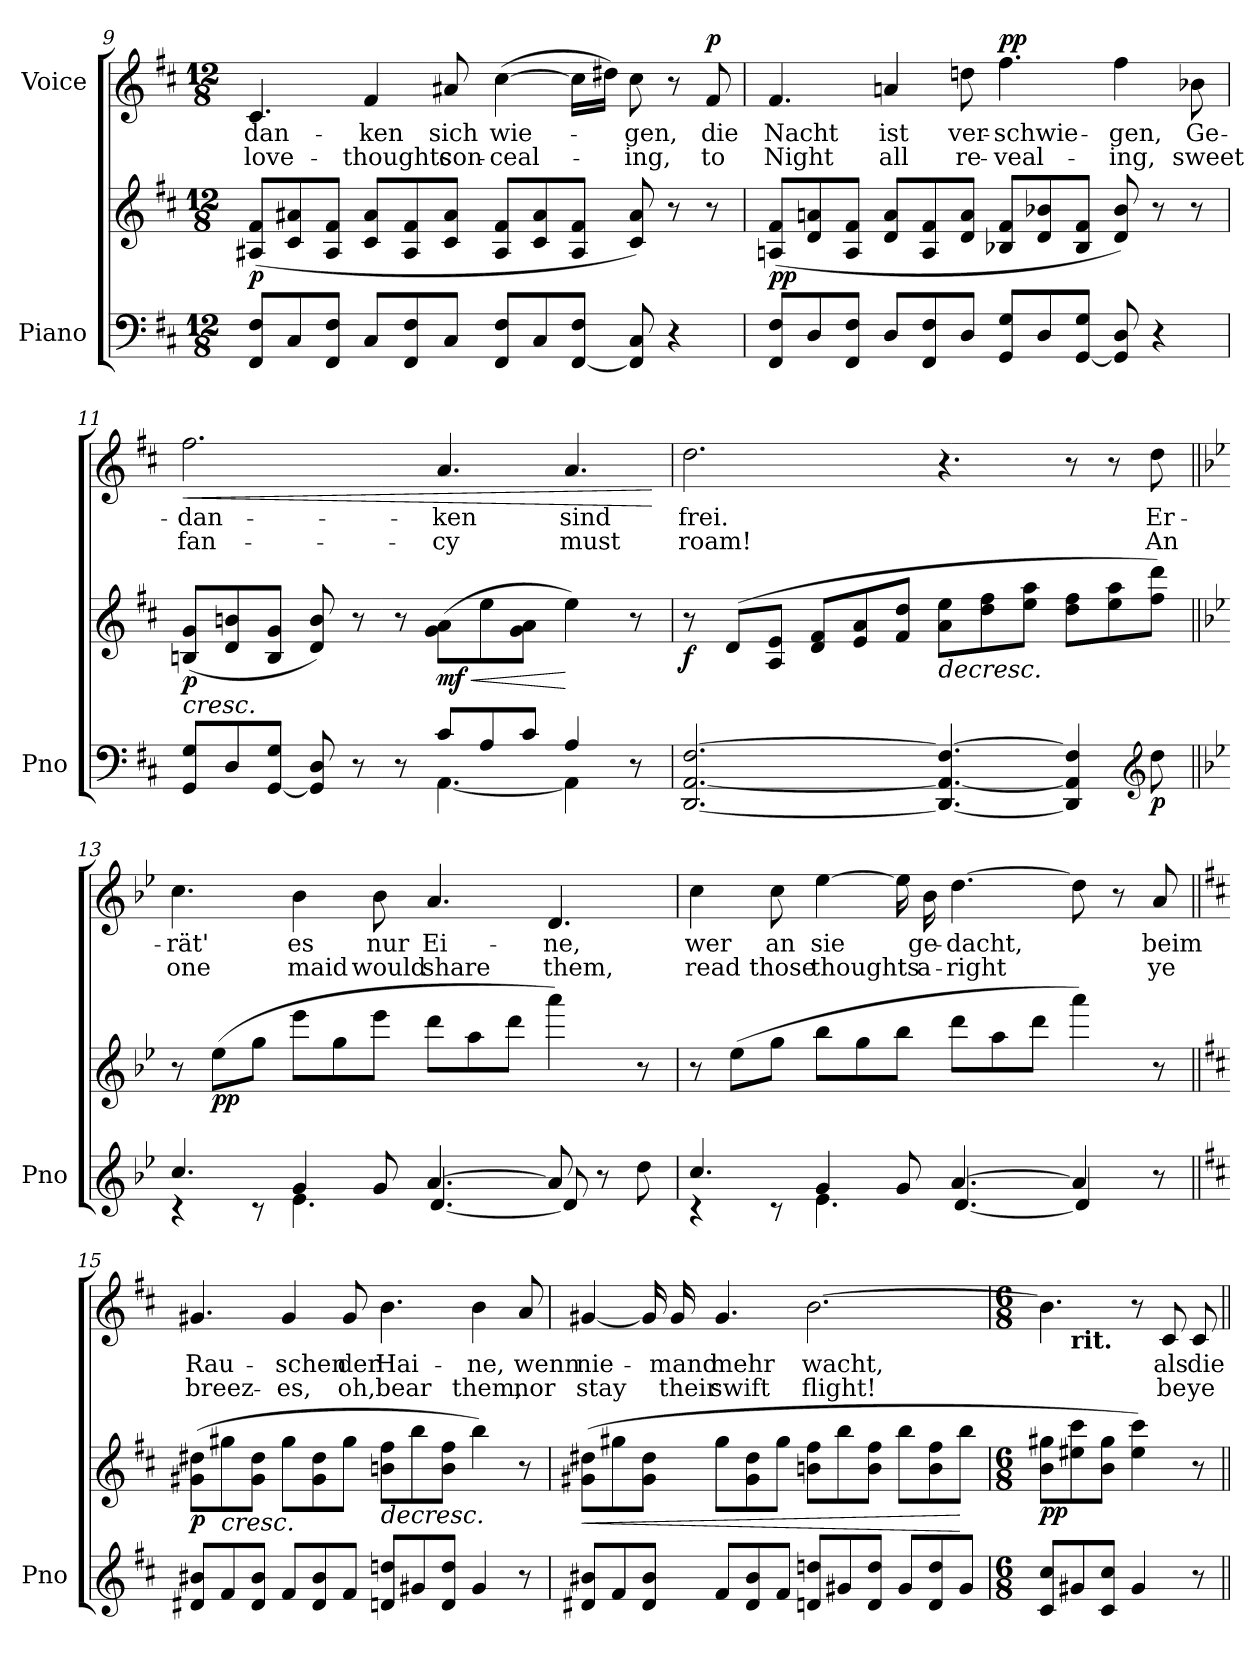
**kern	**kern	**dynam	**kern	**text	**text	**dynam
*part2	*part2	*part2	*part1	*part1	*part1	*part1
*staff3	*staff2	*staff2/3	*staff1	*staff1	*staff1	*staff1
*I"Piano	*	*	*I"Voice	*	*	*
*I'Pno	*	*	*	*	*	*
!!LO:PB:g=z
*clefF4	*clefG2	*	*clefG2	*	*	*
*k[f#c#]	*k[f#c#]	*	*k[f#c#]	*	*	*
*M12/8	*M12/8	*	*M12/8	*	*	*
=9	=9	=9	=9	=9	=9	=9
!	!	!LO:DY:b	!	!LO:LY:b	!LO:LY:b	!
8FF#/ 8F#/L	(8A#X/ 8f#/L	p	4.c#/	-dan-	love-	.
8C#/	8c#/ 8a#X/	.	.	.	.	.
8FF#/ 8F#/J	8A#/ 8f#/J	.	.	.	.	.
!	!	!	!	!LO:LY:b	!LO:LY:b	!
8C#/L	8c#/ 8a#/L	.	4f#/	-ken	-thoughts	.
8FF#/ 8F#/	8A#/ 8f#/	.	.	.	.	.
!	!	!	!	!LO:LY:b	!LO:LY:b	!
8C#/J	8c#/ 8a#/J	.	8a#X/	sich	con-	.
!	!	!	!	!LO:LY:b	!LO:LY:b	!
8FF#/ 8F#/L	8A#/ 8f#/L	.	([4cc#\	wie-	-ceal-	.
8C#/	8c#/ 8a#/	.	.	.	.	.
[8FF#/ 8F#/J	8A#/ 8f#/J	.	16cc#\LL]	.	.	.
.	.	.	16dd#X\JJ)	.	.	.
!	!	!	!	!LO:LY:b	!LO:LY:b	!
8FF#/] 8C#/	8c#/ 8a#/)	.	8cc#\	-gen,	-ing,	.
4r	8r	.	8r	.	.	.
!	!	!	!	!LO:LY:b	!LO:LY:b	!LO:DY:a
.	8r	.	8f#/	die	to	p
=10	=10	=10	=10	=10	=10	=10
!	!	!LO:DY:b	!	!LO:LY:b	!LO:LY:b	!
8FF#/ 8F#/L	(8An/ 8f#/L	pp	4.f#/	Nacht	Night	.
8D/	8d/ 8an/	.	.	.	.	.
8FF#/ 8F#/J	8A/ 8f#/J	.	.	.	.	.
!	!	!	!	!LO:LY:b	!LO:LY:b	!
8D/L	8d/ 8a/L	.	4an/	ist	all	.
8FF#/ 8F#/	8A/ 8f#/	.	.	.	.	.
!	!	!	!	!LO:LY:b	!LO:LY:b	!
8D/J	8d/ 8a/J	.	8ddn\	ver-	re-	.
!	!	!	!	!LO:LY:b	!LO:LY:b	!LO:DY:a
8GG/ 8G/L	8B-X/ 8f#/L	.	4.ff#\	-schwie-	-veal-	pp
8D/	8d/ 8b-X/	.	.	.	.	.
[8GG/ 8G/J	8B-/ 8f#/J	.	.	.	.	.
!	!	!	!	!LO:LY:b	!LO:LY:b	!
8GG/] 8D/	8d/ 8b-/)	.	4ff#\	-gen,	-ing,	.
4r	8r	.	.	.	.	.
!	!	!	!	!LO:LY:b	!LO:LY:b	!
.	8r	.	8b-X\	Ge-	sweet	.
!!LO:LB:g=z
=11	=11	=11	=11	=11	=11	=11
*^	*	*	*	*	*	*
!	!	!	!LO:HP:b	!	!LO:LY:b	!LO:LY:b	!LO:HP:b
!	!	!	!LO:DY:n=1:b	!	!	!	!
8GG/ 8G/L	4ryy	(8Bn/ 8g/L	< p	2.ff#\	-dan-	fan-	<
8D/	.	8d/ 8bn/	.	.	.	.	.
[<8GG/ 8G/J	8ryy	8B/ 8g/J	.	.	.	.	.
8GG/] 8D/	4ryy	8d/ 8b/)	.	.	.	.	.
8r	.	8r	.	.	.	.	.
8r	8ryy	8r	.	.	.	.	.
!	!	!	!LO:HP:b	!	!LO:LY:b	!LO:LY:b	!
!	!	!	!LO:DY:n=2:b	!	!	!	!
8c#/L	[4.AA\	(8g\ 8a\L	< mf	4.a/	-ken	-cy	.
8A/	.	8ee\	.	.	.	.	.
8c#/J	.	8g\ 8a\J	.	.	.	.	.
!	!	!	!	!	!LO:LY:b	!LO:LY:b	!
4A/	4AA\]	4ee\)	[	4.a/	sind	must	.
8r	8ryy	8r	.	.	.	.	.
*v	*v	*	*	*	*	*	*
.	.	.	.	.	.	[
=12	=12	=12	=12	=12	=12	=12
!	!	!LO:DY:b	!	!LO:LY:b	!LO:LY:b	!
[2.DD/ [2.AA/ [2.F#/	8r	f	2.dd\	frei.	roam!	.
.	(8d/L	.	.	.	.	.
.	8A/ 8e/J	.	.	.	.	.
.	8d/ 8f#/L	.	.	.	.	.
.	8e/ 8a/	.	.	.	.	.
.	8f#/ 8dd/J	.	.	.	.	.
!	!	!LO:HP:b	!	!	!	!
4.DD/_ 4.AA/_ 4.F#/_	8a\ 8ee\L	>	4.r	.	.	.
.	8dd\ 8ff#\	.	.	.	.	.
.	8ee\ 8aa\J	.	.	.	.	.
4DD/] 4AA/] 4F#/]	8dd\ 8ff#\L	.	8r	.	.	.
.	8ee\ 8aa\	.	8r	.	.	.
*clefG2	*	*	*	*	*	*
!	!	!LO:DY:b=2	!	!LO:LY:b	!LO:LY:b	!
8dd\	8ff#\ 8ddd\J)	p	8dd\	Er-	An	.
.	.	[	.	.	.	.
!!LO:LB:g=z
=13||	=13||	=13||	=13||	=13||	=13||	=13||
*k[b-e-]	*k[b-e-]	*	*k[b-e-]	*	*	*
*^	*	*	*	*	*	*
!	!	!	!	!	!LO:LY:b	!LO:LY:b	!
4.cc/	4r	8r	.	4.cc\	rät'	one	.
!	!	!	!LO:DY:b	!	!	!	!
.	.	(8ee-\L	pp	.	.	.	.
.	8r	8gg\J	.	.	.	.	.
!	!	!	!	!	!LO:LY:b	!LO:LY:b	!
4g/	4.e-\	8eee-\L	.	4b-\	es	maid	.
.	.	8gg\	.	.	.	.	.
!	!	!	!	!	!LO:LY:b	!LO:LY:b	!
8g/	.	8eee-\J	.	8b-\	nur	would	.
!	!	!	!	!	!LO:LY:b	!LO:LY:b	!
[4.a/	[<4.d/	8ddd\L	.	4.a/	Ei-	share	.
.	.	8aa\	.	.	.	.	.
.	.	8ddd\J	.	.	.	.	.
!	!	!	!	!	!LO:LY:b	!LO:LY:b	!
8a/]	8d/]	4aaa\)	.	4.d/	-ne,	them,	.
8r	8ryy	.	.	.	.	.	.
8dd\	8ryy	8r	.	.	.	.	.
=14	=14	=14	=14	=14	=14	=14	=14
!	!	!	!	!	!LO:LY:b	!LO:LY:b	!
4.cc/	4r	8r	.	4cc\	wer	read	.
.	.	(8ee-\L	.	.	.	.	.
!	!	!	!	!	!LO:LY:b	!LO:LY:b	!
.	8r	8gg\J	.	8cc\	an	those	.
!	!	!	!	!	!LO:LY:b	!LO:LY:b	!
4g/	4.e-\	8bb-\L	.	[4ee-\	sie	thoughts	.
.	.	8gg\	.	.	.	.	.
8g/	.	8bb-\J	.	16ee-\]	.	.	.
!	!	!	!	!	!LO:LY:b	!LO:LY:b	!
.	.	.	.	16b-\	ge-	a-	.
!	!	!	!	!	!LO:LY:b	!LO:LY:b	!
[4.a/	[<4.d/	8ddd\L	.	[4.dd\	-dacht,	-right	.
.	.	8aa\	.	.	.	.	.
.	.	8ddd\J	.	.	.	.	.
4a/]	4d/]	4aaa\)	.	8dd\]	.	.	.
.	.	.	.	8r	.	.	.
!	!	!	!	!	!LO:LY:b	!LO:LY:b	!
8r	8ryy	8r	.	8a/	beim	ye	.
*v	*v	*	*	*	*	*	*
!!LO:PB:g=z
=15||	=15||	=15||	=15||	=15||	=15||	=15||
*k[f#c#]	*k[f#c#]	*	*k[f#c#]	*	*	*
*^	*	*	*	*	*	*
!	!	!	!LO:DY:b	!	!LO:LY:b	!LO:LY:b	!
*v	*v	*	*	*	*	*	*
8d#X/ 8b#X/L	(8g#X\ 8dd#X\L	p	4.g#X/	Rau-	breez-	.
!	!	!LO:HP:b	!	!	!	!
8f#/	8gg#X\	<	.	.	.	.
8d#/ 8b#/J	8g#\ 8dd#\J	.	.	.	.	.
!	!	!	!	!LO:LY:b	!LO:LY:b	!
8f#/L	8gg#\L	.	4g#/	-schen	-es,	.
8d#/ 8b#/	8g#\ 8dd#\	.	.	.	.	.
!	!	!	!	!LO:LY:b	!LO:LY:b	!
8f#/J	8gg#\J	]	8g#/	der	oh,	.
!	!	!LO:HP:b	!	!LO:LY:b	!LO:LY:b	!
8dn/ 8ddn/L	8bn\ 8ff#\L	>	4.b\	Hai-	bear	.
8g#X/	8bb\	.	.	.	.	.
8d/ 8dd/J	8b\ 8ff#\J	.	.	.	.	.
!	!	!	!	!LO:LY:b	!LO:LY:b	!
4g#/	4bb\)	[	4b\	-ne,	them,	.
!	!	!	!	!LO:LY:b	!LO:LY:b	!
8r	8r	.	8a/	wenn	nor	.
=16	=16	=16	=16	=16	=16	=16
!	!	!LO:HP:b	!	!LO:LY:b	!LO:LY:b	!
8d#X/ 8b#X/L	(8g#X\ 8dd#X\L	<	[4g#X/	nie-	stay	.
8f#/	8gg#X\	.	.	.	.	.
8d#/ 8b#/J	8g#\ 8dd#\J	.	16g#/]	.	.	.
!	!	!	!	!LO:LY:b	!LO:LY:b	!
.	.	.	16g#/	-mand	their	.
!	!	!	!	!LO:LY:b	!LO:LY:b	!
8f#/L	8gg#\L	.	4.g#/	mehr	swift	.
8d#/ 8b#/	8g#\ 8dd#\	.	.	.	.	.
8f#/J	8gg#\J	]	.	.	.	.
!	!	!	!	!LO:LY:b	!LO:LY:b	!
8dn/ 8ddn/L	8bn\ 8ff#\L	.	[2.b\	wacht,	flight!	.
8g#X/	8bb\	.	.	.	.	.
8d/ 8dd/J	8b\ 8ff#\J	.	.	.	.	.
8g#/L	8bb\L	.	.	.	.	.
8d/ 8dd/	8b\ 8ff#\	.	.	.	.	.
8g#/J	8bb\J	[	.	.	.	.
!!LO:LB:g=z
=17	=17	=17	=17	=17	=17	=17
*M6/8	*M6/8	*	*M6/8	*	*	*
!	!	!LO:DY:b	!	!	!	!
*	*	*	*^	*	*	*
8c#/ 8cc#/L	8b\ 8gg#X\L	pp	4.b\]	8ryy	.	.	.
!	!	!	!	!LO:TX:b:B:t=rit.	!	!	!
8g#X/	8ee#X\ 8ccc#\	.	.	2ryy	.	.	.
8c#/ 8cc#/J	8b\ 8gg#\J	.	.	.	.	.	.
4g#/	4ee#\ 4ccc#\)	.	8r	.	.	.	.
!	!	!	!	!	!LO:LY:b	!LO:LY:b	!
.	.	.	8c#/	.	als	be	.
!	!	!	!	!	!LO:LY:b	!LO:LY:b	!
8r	8r	.	8c#/	8ryy	die	ye	.
*	*	*	*v	*v	*	*	*
=||	=||	=||	=||	=||	=||	=||
*-	*-	*-	*-	*-	*-	*-
